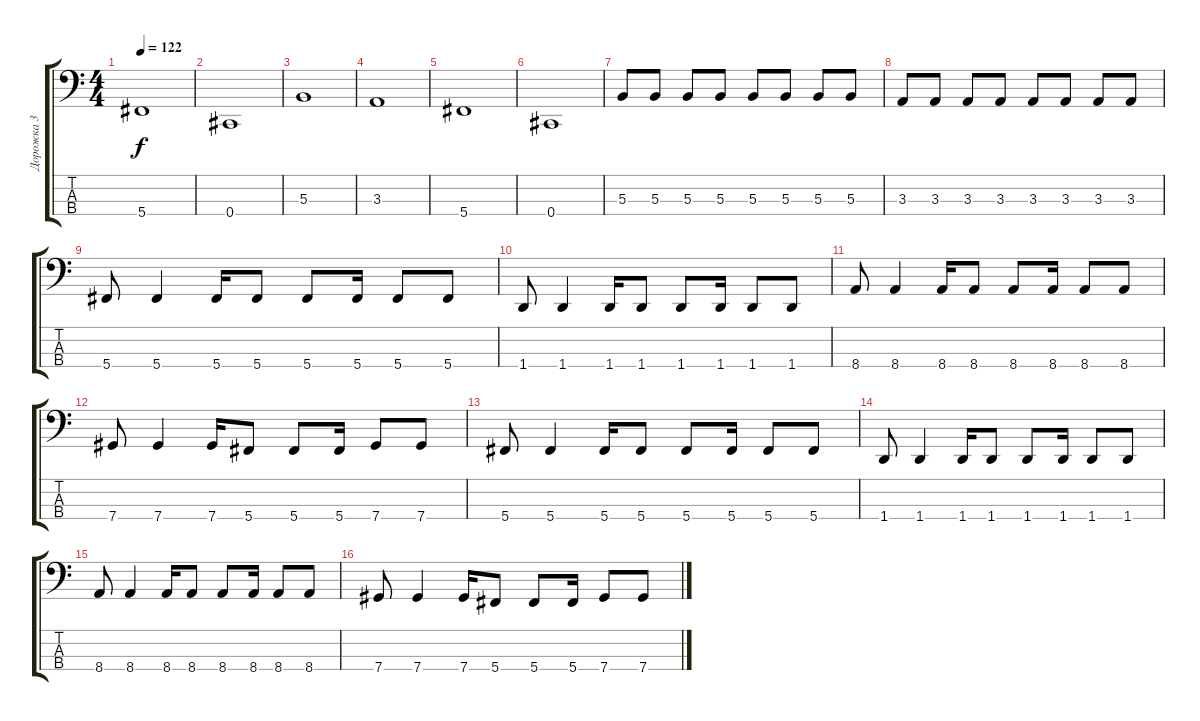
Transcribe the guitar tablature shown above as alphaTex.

\track ("Дорожка 3" "Дорожка 3") {instrument electricbassfinger}
\staff {score tabs}
\tuning (E2 B1 Gb1 Db1) {hide}
\ts (4 4)
\tempo 122
\clef f4
\ks c
5.4.1{dy f} |
0.4.1 |
5.3.1 |
3.3.1 |
5.4.1 |
0.4.1 |
5.3.8 5.3.8 5.3.8 5.3.8 5.3.8 5.3.8 5.3.8 5.3.8 |
3.3.8 3.3.8 3.3.8 3.3.8 3.3.8 3.3.8 3.3.8 3.3.8 |
5.4.8 5.4.4 5.4.16 5.4.8 5.4.8 5.4.16 5.4.8 5.4.8 |
1.4.8 1.4.4 1.4.16 1.4.8 1.4.8 1.4.16 1.4.8 1.4.8 |
8.4.8 8.4.4 8.4.16 8.4.8 8.4.8 8.4.16 8.4.8 8.4.8 |
7.4.8 7.4.4 7.4.16 5.4.8 5.4.8 5.4.16 7.4.8 7.4.8 |
5.4.8 5.4.4 5.4.16 5.4.8 5.4.8 5.4.16 5.4.8 5.4.8 |
1.4.8 1.4.4 1.4.16 1.4.8 1.4.8 1.4.16 1.4.8 1.4.8 |
8.4.8 8.4.4 8.4.16 8.4.8 8.4.8 8.4.16 8.4.8 8.4.8 |
7.4.8 7.4.4 7.4.16 5.4.8 5.4.8 5.4.16 7.4.8 7.4.8
